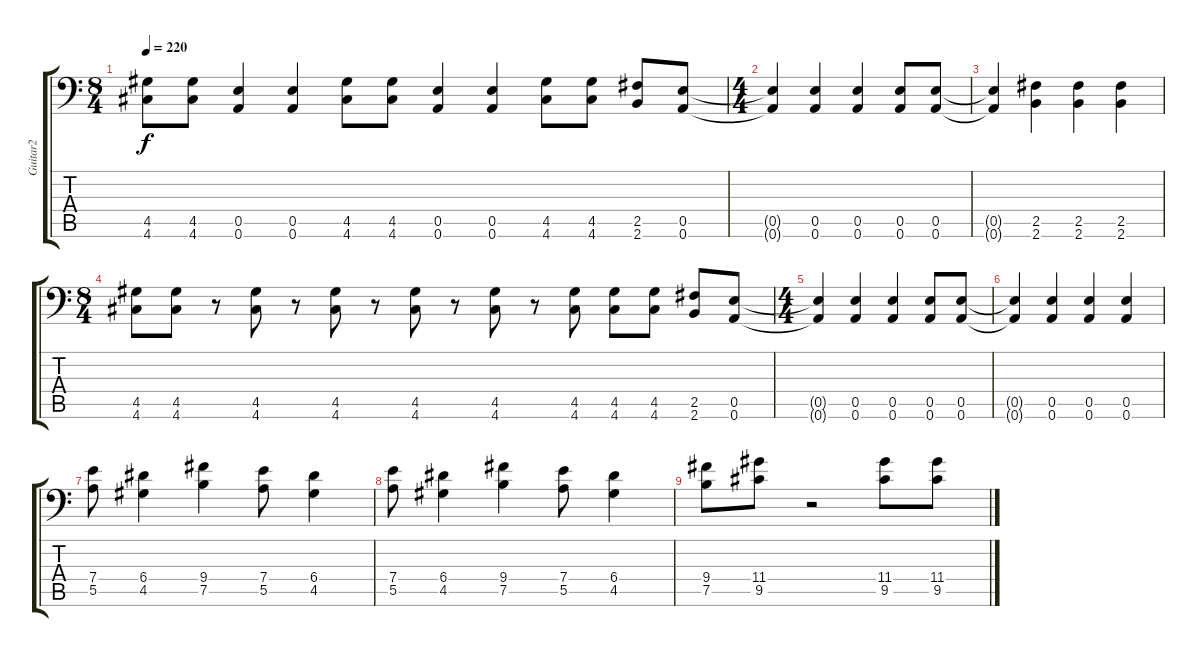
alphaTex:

\track ("Guitar2" "Guitar2") {instrument distortionguitar}
\staff {score tabs}
\tuning (B3 Gb3 D3 A2 E2 A1) {hide}
\ts (8 4)
\tempo 220
\clef f4
\ks c
(4.5 4.6).8{dy f} (4.5 4.6).8 (0.5 0.6).4 (0.5 0.6).4 (4.5 4.6).8 (4.5 4.6).8 (0.5 0.6).4 (0.5 0.6).4 (4.5 4.6).8 (4.5 4.6).8 (2.5 2.6).8 (0.5 0.6).8 |
\ts (4 4)
(0.5{t} 0.6{t}).4 (0.5 0.6).4 (0.5 0.6).4 (0.5 0.6).8 (0.5 0.6).8 |
(0.5{t} 0.6{t}).4 (2.5 2.6).4 (2.5 2.6).4 (2.5 2.6).4 |
\ts (8 4)
(4.5 4.6).8 (4.5 4.6).8 r.8 (4.5 4.6).8 r.8 (4.5 4.6).8 r.8 (4.5 4.6).8 r.8 (4.5 4.6).8 r.8 (4.5 4.6).8 (4.5 4.6).8 (4.5 4.6).8 (2.5 2.6).8 (0.5 0.6).8 |
\ts (4 4)
(0.5{t} 0.6{t}).4 (0.5 0.6).4 (0.5 0.6).4 (0.5 0.6).8 (0.5 0.6).8 |
(0.5{t} 0.6{t}).4 (0.5 0.6).4 (0.5 0.6).4 (0.5 0.6).4 |
(7.4 5.5).8 (6.4 4.5).4 (9.4 7.5).4 (7.4 5.5).8 (6.4 4.5).4 |
(7.4 5.5).8 (6.4 4.5).4 (9.4 7.5).4 (7.4 5.5).8 (6.4 4.5).4 |
(9.4 7.5).8 (11.4 9.5).8 r.2 (11.4 9.5).8 (11.4 9.5).8
